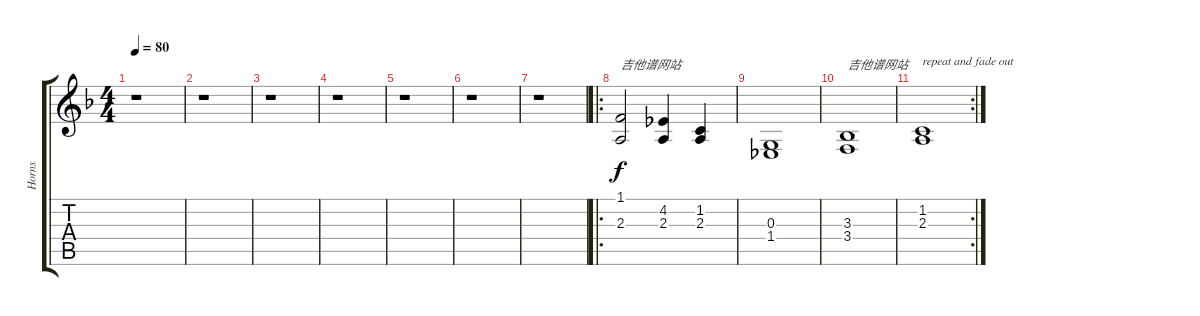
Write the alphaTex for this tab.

\track ("Horns" "Horns") {instrument brasssection}
\staff {score tabs}
\tuning (E4 B3 G3 D3 A2 E2) {hide}
\ts (4 4)
\tempo 80
\clef g2
\ks f
r.1{dy f} |
r.1 |
r.1 |
r.1 |
r.1 |
r.1 |
r.1 |
\ro
(1.1 2.3).2{txt "吉他谱网站"} (4.2 2.3).4 (1.2 2.3).4 |
(0.3 1.4).1 |
(3.3 3.4).1{txt "吉他谱网站"} |
\rc 2
(1.2 2.3).1{txt "repeat and fade out"}
